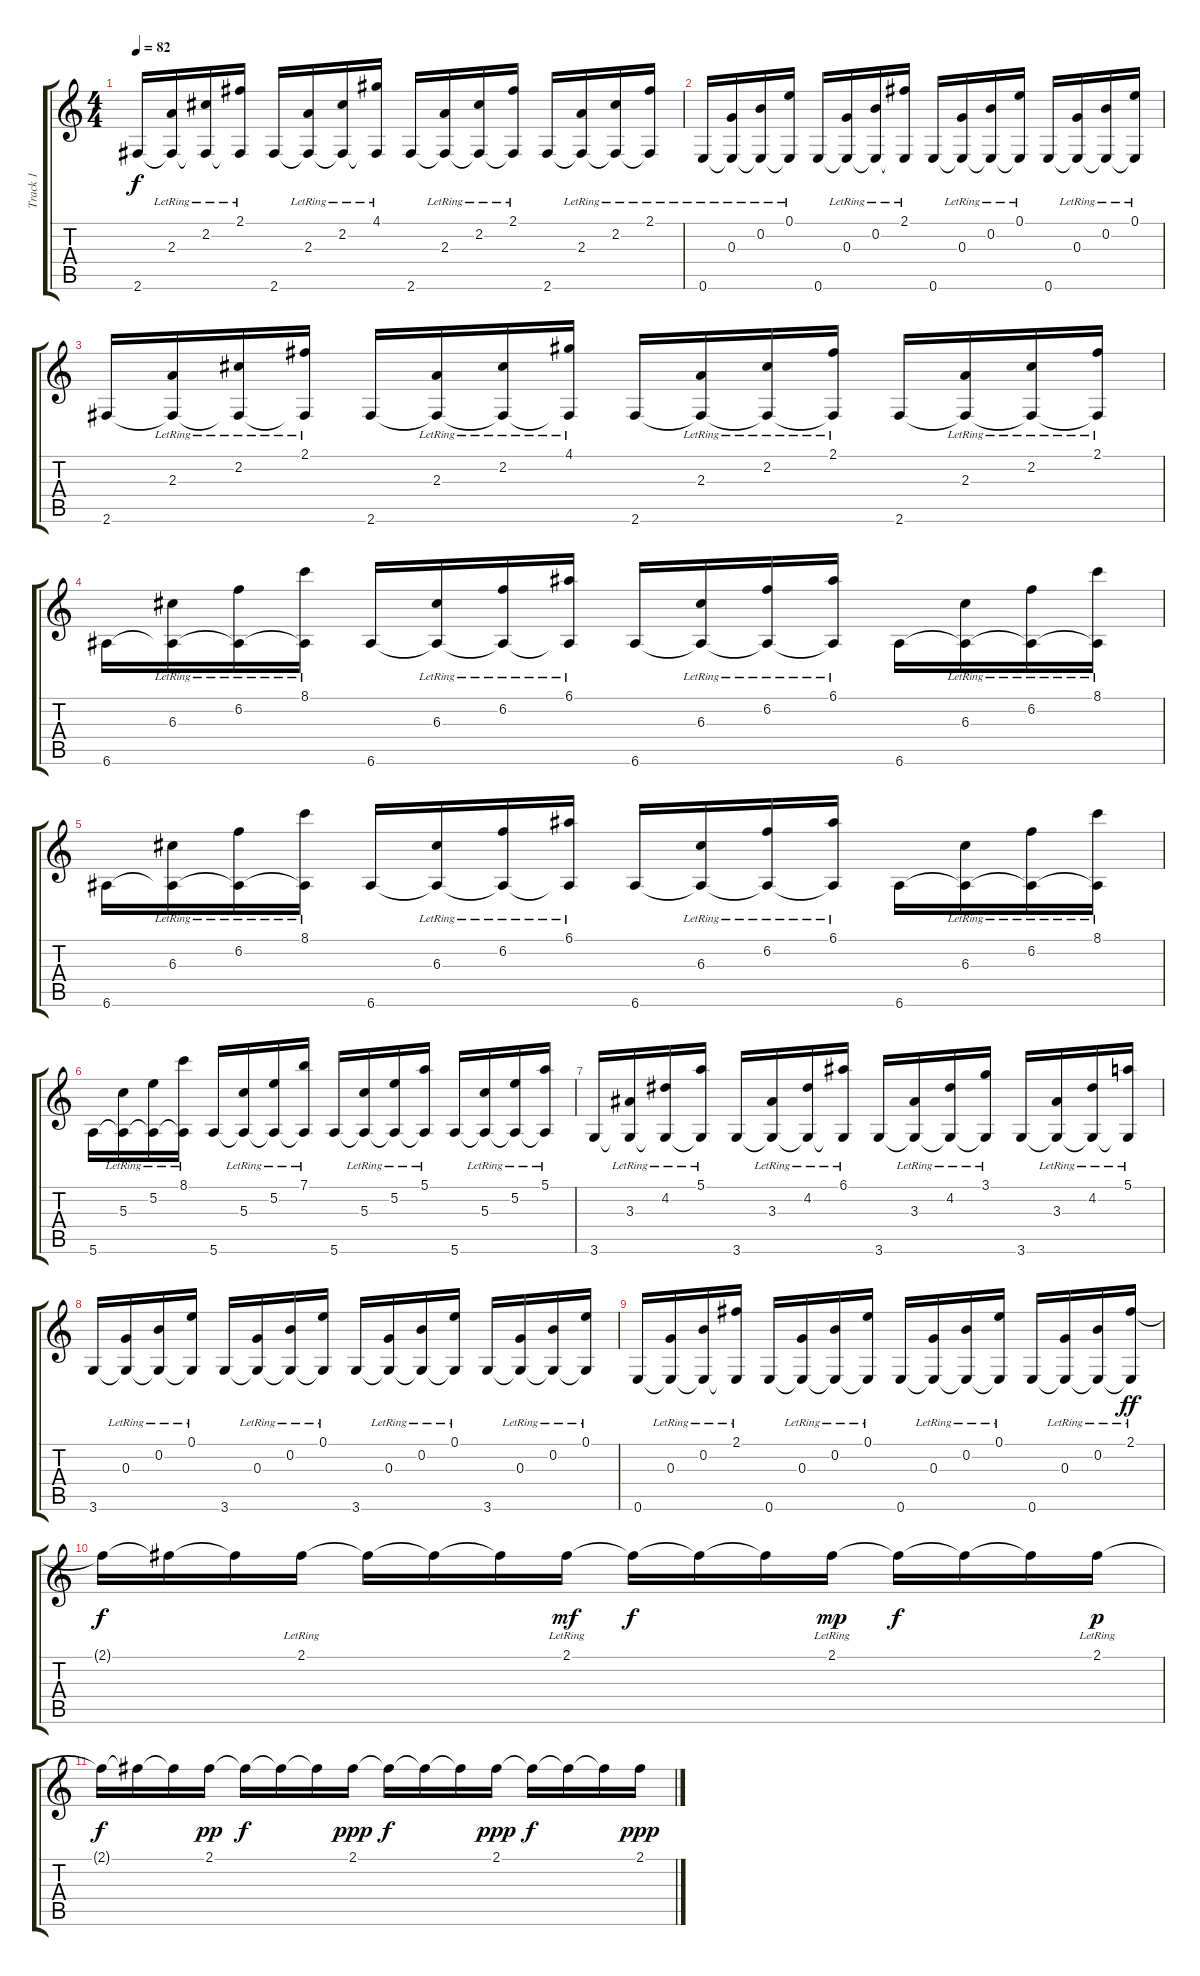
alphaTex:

\track ("Track 1" "Track 1") {instrument electricguitarjazz}
\staff {score tabs}
\tuning (E4 B3 G3 D3 A2 E2) {hide}
\ts (4 4)
\tempo 82
\clef g2
\ks c
2.6.16{dy f} (2.3{lr} 2.6{t}).16 (2.2{lr} 2.6{t}).16 (2.1{lr} 2.6{t}).16 2.6.16 (2.3{lr} 2.6{t}).16 (2.2{lr} 2.6{t}).16 (4.1{lr} 2.6{t}).16 2.6.16 (2.3{lr} 2.6{t}).16 (2.2{lr} 2.6{t}).16 (2.1{lr} 2.6{t}).16 2.6.16 (2.3{lr} 2.6{t}).16 (2.2{lr} 2.6{t}).16 (2.1{lr} 2.6{t}).16 |
0.6{lr}.16 (0.3{lr} 0.6{t}).16 (0.2{lr} 0.6{t}).16 (0.1{lr} 0.6{t}).16 0.6.16 (0.3{lr} 0.6{t}).16 (0.2{lr} 0.6{t}).16 (2.1{lr} 0.6{t}).16 0.6.16 (0.3{lr} 0.6{t}).16 (0.2{lr} 0.6{t}).16 (0.1{lr} 0.6{t}).16 0.6.16 (0.3{lr} 0.6{t}).16 (0.2{lr} 0.6{t}).16 (0.1{lr} 0.6{t}).16 |
2.6.16 (2.3{lr} 2.6{t}).16 (2.2{lr} 2.6{t}).16 (2.1{lr} 2.6{t}).16 2.6.16 (2.3{lr} 2.6{t}).16 (2.2{lr} 2.6{t}).16 (4.1{lr} 2.6{t}).16 2.6.16 (2.3{lr} 2.6{t}).16 (2.2{lr} 2.6{t}).16 (2.1{lr} 2.6{t}).16 2.6.16 (2.3{lr} 2.6{t}).16 (2.2{lr} 2.6{t}).16 (2.1{lr} 2.6{t}).16 |
6.6.16 (6.3{lr} 6.6{t}).16 (6.2{lr} 6.6{t}).16 (8.1{lr} 6.6{t}).16 6.6.16 (6.3{lr} 6.6{t}).16 (6.2{lr} 6.6{t}).16 (6.1{lr} 6.6{t}).16 6.6.16 (6.3{lr} 6.6{t}).16 (6.2{lr} 6.6{t}).16 (6.1{lr} 6.6{t}).16 6.6.16 (6.3{lr} 6.6{t}).16 (6.2{lr} 6.6{t}).16 (8.1{lr} 6.6{t}).16 |
6.6.16 (6.3{lr} 6.6{t}).16 (6.2{lr} 6.6{t}).16 (8.1{lr} 6.6{t}).16 6.6.16 (6.3{lr} 6.6{t}).16 (6.2{lr} 6.6{t}).16 (6.1{lr} 6.6{t}).16 6.6.16 (6.3{lr} 6.6{t}).16 (6.2{lr} 6.6{t}).16 (6.1{lr} 6.6{t}).16 6.6.16 (6.3{lr} 6.6{t}).16 (6.2{lr} 6.6{t}).16 (8.1{lr} 6.6{t}).16 |
5.6.16 (5.3{lr} 5.6{t}).16 (5.2{lr} 5.6{t}).16 (8.1{lr} 5.6{t}).16 5.6.16 (5.3{lr} 5.6{t}).16 (5.2{lr} 5.6{t}).16 (7.1{lr} 5.6{t}).16 5.6.16 (5.3{lr} 5.6{t}).16 (5.2{lr} 5.6{t}).16 (5.1{lr} 5.6{t}).16 5.6.16 (5.3{lr} 5.6{t}).16 (5.2{lr} 5.6{t}).16 (5.1{lr} 5.6{t}).16 |
3.6.16 (3.3{lr} 3.6{t}).16 (4.2{lr} 3.6{t}).16 (5.1{lr} 3.6{t}).16 3.6.16 (3.3{lr} 3.6{t}).16 (4.2{lr} 3.6{t}).16 (6.1{lr} 3.6{t}).16 3.6.16 (3.3{lr} 3.6{t}).16 (4.2{lr} 3.6{t}).16 (3.1{lr} 3.6{t}).16 3.6.16 (3.3{lr} 3.6{t}).16 (4.2{lr} 3.6{t}).16 (5.1{lr} 3.6{t}).16 |
3.6.16 (0.3{lr} 3.6{t}).16 (0.2{lr} 3.6{t}).16 (0.1{lr} 3.6{t}).16 3.6.16 (0.3{lr} 3.6{t}).16 (0.2{lr} 3.6{t}).16 (0.1{lr} 3.6{t}).16 3.6.16 (0.3{lr} 3.6{t}).16 (0.2{lr} 3.6{t}).16 (0.1{lr} 3.6{t}).16 3.6.16 (0.3{lr} 3.6{t}).16 (0.2{lr} 3.6{t}).16 (0.1{lr} 3.6{t}).16 |
0.6.16 (0.3{lr} 0.6{t}).16 (0.2{lr} 0.6{t}).16 (2.1{lr} 0.6{t}).16 0.6.16 (0.3{lr} 0.6{t}).16 (0.2{lr} 0.6{t}).16 (0.1{lr} 0.6{t}).16 0.6.16 (0.3{lr} 0.6{t}).16 (0.2{lr} 0.6{t}).16 (0.1{lr} 0.6{t}).16 0.6.16 (0.3{lr} 0.6{t}).16 (0.2{lr} 0.6{t}).16 (2.1{lr} 0.6{t}).16{dy ff volume 1} |
2.1{t}.16{dy f} 2.1{t}.16 2.1{t}.16 2.1{lr}.16 2.1{t}.16 2.1{t}.16 2.1{t}.16 2.1{lr}.16{dy mf} 2.1{t}.16{dy f} 2.1{t}.16 2.1{t}.16 2.1{lr}.16{dy mp} 2.1{t}.16{dy f} 2.1{t}.16 2.1{t}.16 2.1{lr}.16{dy p} |
2.1{t}.16{dy f} 2.1{t}.16 2.1{t}.16 2.1.16{dy pp} 2.1{t}.16{dy f} 2.1{t}.16 2.1{t}.16 2.1.16{dy ppp} 2.1{t}.16{dy f} 2.1{t}.16 2.1{t}.16 2.1.16{dy ppp} 2.1{t}.16{dy f} 2.1{t}.16 2.1{t}.16 2.1.16{dy ppp}
